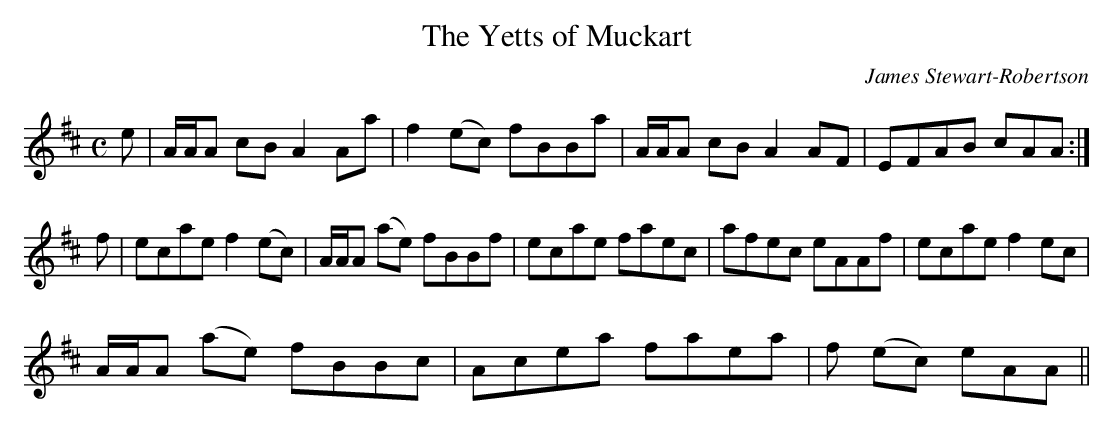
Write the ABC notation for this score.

X:1
T:Yetts of Muckart, The
C:James Stewart-Robertson
M:C
L:1/8
K:A Mix
e|A/A/A cB A2 Aa|f2 (ec) fBBa|A/A/A cB A2 AF|EFAB cAA:|
f|ecae f2 (ec)|A/A/A (ae) fBBf|ecae faec|afec eAAf|ecae f2 ec|
A/A/A (ae) fBBc|Acea faea|f (ec) eAA||
